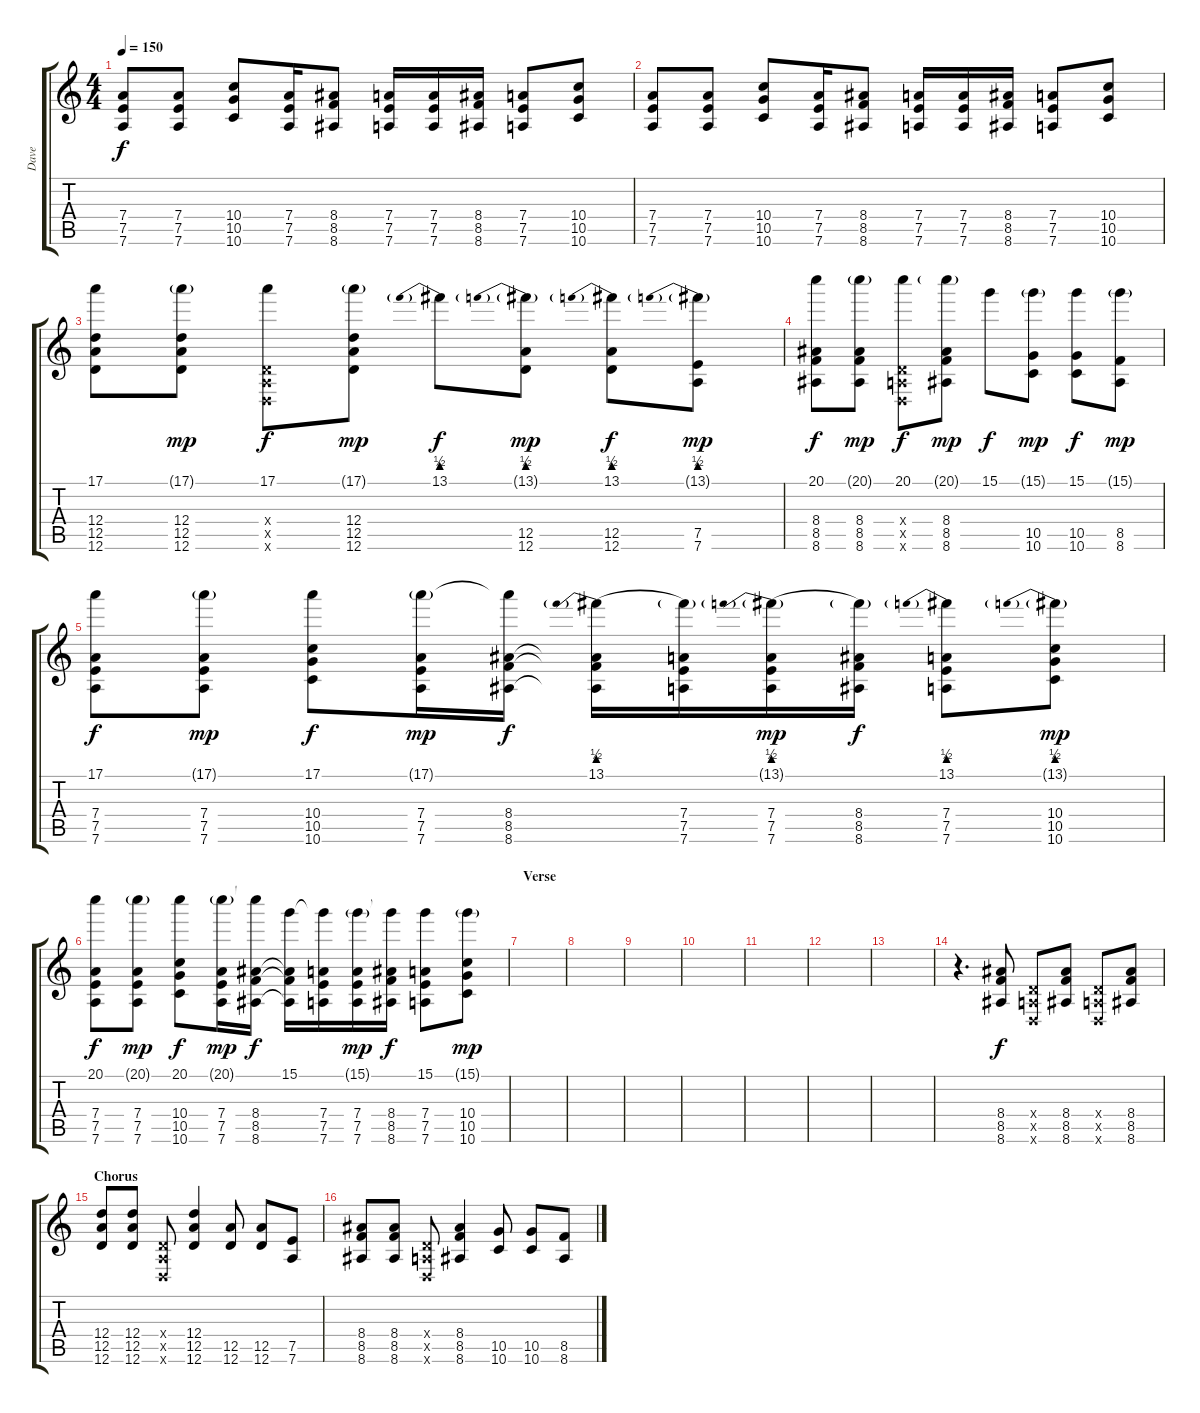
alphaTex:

\track ("Dave" "Dave") {instrument distortionguitar}
\staff {score tabs}
\tuning (E4 B3 G3 D3 A2 D2) {hide}
\ts (4 4)
\tempo 150
\clef g2
\ks c
(7.4 7.5 7.6).8{dy f} (7.4 7.5 7.6).8 (10.4 10.5 10.6).8 (7.4 7.5 7.6).16 (8.4 8.5 8.6).8 (7.4 7.5 7.6).16 (7.4 7.5 7.6).16 (8.4 8.5 8.6).16 (7.4 7.5 7.6).8 (10.4 10.5 10.6).8 |
(7.4 7.5 7.6).8 (7.4 7.5 7.6).8 (10.4 10.5 10.6).8 (7.4 7.5 7.6).16 (8.4 8.5 8.6).8 (7.4 7.5 7.6).16 (7.4 7.5 7.6).16 (8.4 8.5 8.6).16 (7.4 7.5 7.6).8 (10.4 10.5 10.6).8 |
(17.1 12.4 12.5 12.6).8 (17.1{g} 12.4 12.5 12.6).8{dy mp} (17.1 0.4{x} 0.5{x} 0.6{x}).8{dy f} (17.1{g} 12.4 12.5 12.6).8{dy mp} 13.1{be (prebend 0 2 60 2)}.8{dy f} (13.1{be (prebend 0 2 60 2) g} 12.5 12.6).8{dy mp} (13.1{be (prebend 0 2 60 2)} 12.5 12.6).8{dy f} (13.1{be (prebend 0 2 60 2) g} 7.5 7.6).8{dy mp} |
(20.1 8.4 8.5 8.6).8{dy f} (20.1{g} 8.4 8.5 8.6).8{dy mp} (20.1 0.4{x} 0.5{x} 0.6{x}).8{dy f} (20.1{g} 8.4 8.5 8.6).8{dy mp} 15.1.8{dy f} (15.1{g} 10.5 10.6).8{dy mp} (15.1 10.5 10.6).8{dy f} (15.1{g} 8.5 8.6).8{dy mp} |
(17.1 7.4 7.5 7.6).8{dy f} (17.1{g} 7.4 7.5 7.6).8{dy mp} (17.1 10.4 10.5 10.6).8{dy f} (17.1{g} 7.4 7.5 7.6).16{dy mp} (17.1{t} 8.4 8.5 8.6).16{dy f} (13.1{be (prebend 0 2 60 2)} 8.4{t} 8.5{t} 8.6{t}).16 (13.1{t} 7.4 7.5 7.6).16 (13.1{be (prebend 0 2 60 2) g} 7.4 7.5 7.6).16{dy mp} (13.1{t} 8.4 8.5 8.6).16{dy f} (13.1{be (prebend 0 2 60 2)} 7.4 7.5 7.6).8 (13.1{be (prebend 0 2 60 2) g} 10.4 10.5 10.6).8{dy mp} |
(20.1 7.4 7.5 7.6).8{dy f} (20.1{g} 7.4 7.5 7.6).8{dy mp} (20.1 10.4 10.5 10.6).8{dy f} (20.1{g} 7.4 7.5 7.6).16{dy mp} (20.1{t} 8.4 8.5 8.6).16{dy f} (15.1 8.4{t} 8.5{t} 8.6{t}).16 (15.1{t} 7.4 7.5 7.6).16 (15.1{g} 7.4 7.5 7.6).16{dy mp} (15.1{t} 8.4 8.5 8.6).16{dy f} (15.1 7.4 7.5 7.6).8 (15.1{g} 10.4 10.5 10.6).8{dy mp} |
\section ("" "Verse")
|
|
|
|
|
|
|
r.4{d} (8.4 8.5 8.6).8{dy f} (0.4{x} 0.5{x} 0.6{x}).8 (8.4 8.5 8.6).8 (0.4{x} 0.5{x} 0.6{x}).8 (8.4 8.5 8.6).8 |
\section ("" "Chorus")
(12.4 12.5 12.6).8 (12.4 12.5 12.6).8 (0.4{x} 0.5{x} 0.6{x}).8 (12.4 12.5 12.6).4 (12.5 12.6).8 (12.5 12.6).8 (7.5 7.6).8 |
(8.4 8.5 8.6).8 (8.4 8.5 8.6).8 (0.4{x} 0.5{x} 0.6{x}).8 (8.4 8.5 8.6).4 (10.5 10.6).8 (10.5 10.6).8 (8.5 8.6).8
